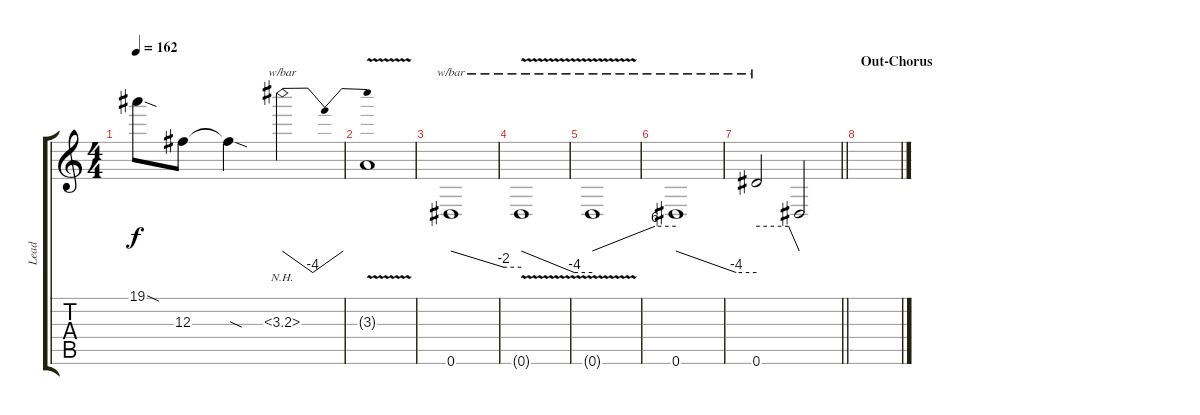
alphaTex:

\track ("Lead" "Lead") {instrument distortionguitar}
\staff {score tabs}
\tuning (Eb4 Bb3 Gb3 Db3 Ab2 Eb2) {hide}
\ts (4 4)
\tempo 162
\clef g2
\ks c
19.1{sod t}.8{dy f} 12.3.8 12.3{sod t}.4 3.3{nh}.2{tbe (dip default 0 0 45 -16 60 0)} |
3.3{v t}.1 |
0.6.1{tbe (custom default 0 0 45 -8 60 -8)} |
0.6{v t}.1{tbe (custom default 0 0 45 -16 60 -16)} |
0.6{v t}.1{tbe (custom default 0 0 45 24 60 24)} |
0.6.1{tbe (custom default 0 0 45 -16 60 -16)} |
\barLineRight lightlight
0.6.2{tbe (custom default 0 24 45 24 60 0)} 0.6{t}.2 |
\section ("" "Out-Chorus")
